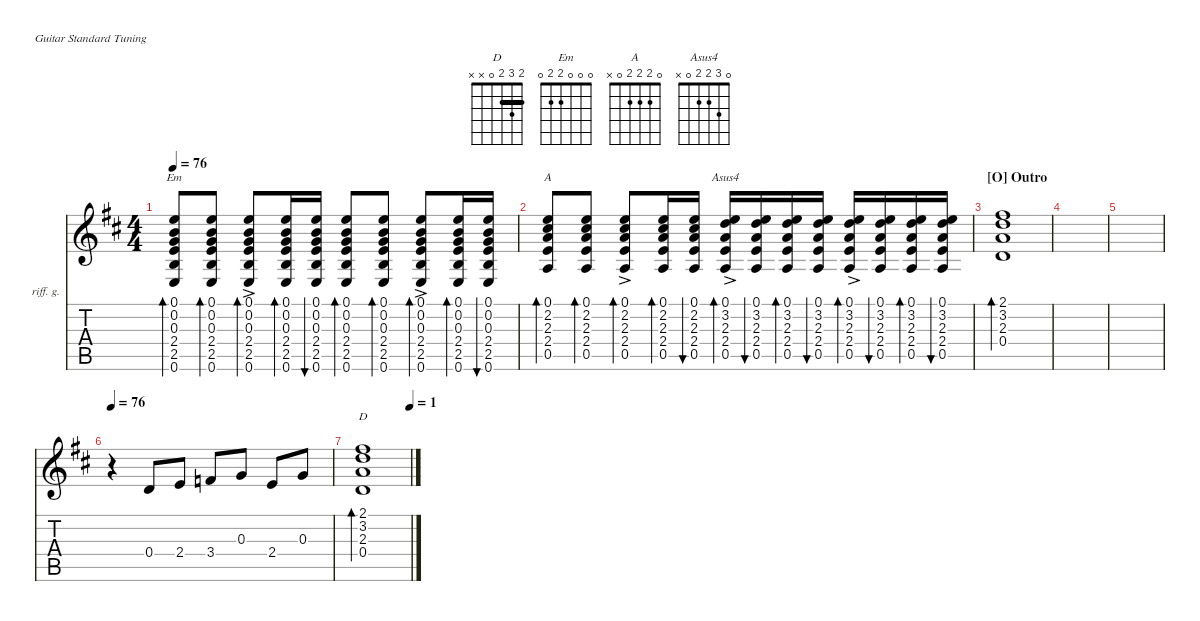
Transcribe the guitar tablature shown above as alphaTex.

\defaultSystemsLayout 4
\hideDynamics
\bracketExtendMode nobrackets
\firstSystemTrackNameOrientation horizontal
\otherSystemsTrackNameOrientation horizontal
\track ("riff guitar" "riff. g.") {instrument acousticguitarsteel}
\staff {score tabs}
\tuning (E4 B3 G3 D3 A2 E2)
\chord ("D" 2 3 2 0 x x) {showfingering false barre 2}
\chord ("Em" 0 0 0 2 2 0) {showfingering false}
\chord ("A" 0 2 2 2 0 x) {showfingering false}
\chord ("Asus4" 0 3 2 2 0 x) {showfingering false}
\ts (4 4)
\tempo 76
\clef g2
\ks d
(0.6{acc forcenatural} 2.5{acc forcenatural} 2.4{acc forcenatural} 0.3{acc forcenatural} 0.1{acc forcenatural} 0.2{acc forcenatural}).8{bd 30 ch "Em" dy mf} (0.6{acc forcenatural} 2.5{acc forcenatural} 2.4{acc forcenatural} 0.3{acc forcenatural} 0.1{acc forcenatural} 0.2{acc forcenatural}).8{bd 30} (0.6{acc forcenatural} 2.5{ac acc forcenatural} 2.4{acc forcenatural} 0.3{acc forcenatural} 0.1{acc forcenatural} 0.2{acc forcenatural}).8{bd 30} (0.6{acc forcenatural} 2.5{acc forcenatural} 2.4{acc forcenatural} 0.3{acc forcenatural} 0.1{acc forcenatural} 0.2{acc forcenatural}).16{bd 30} (0.6{acc forcenatural} 2.5{acc forcenatural} 2.4{acc forcenatural} 0.3{acc forcenatural} 0.1{acc forcenatural} 0.2{acc forcenatural}).16{bu 30} (0.6{acc forcenatural} 2.5{acc forcenatural} 2.4{acc forcenatural} 0.3{acc forcenatural} 0.1{acc forcenatural} 0.2{acc forcenatural}).8{bd 30} (0.6{acc forcenatural} 2.5{acc forcenatural} 2.4{acc forcenatural} 0.3{acc forcenatural} 0.1{acc forcenatural} 0.2{acc forcenatural}).8{bd 30} (0.6{acc forcenatural} 2.5{acc forcenatural} 2.4{ac acc forcenatural} 0.3{acc forcenatural} 0.1{acc forcenatural} 0.2{acc forcenatural}).8{bd 30} (0.6{acc forcenatural} 2.5{acc forcenatural} 2.4{acc forcenatural} 0.3{acc forcenatural} 0.1{acc forcenatural} 0.2{acc forcenatural}).16{bd 30} (0.6{acc forcenatural} 2.5{acc forcenatural} 2.4{acc forcenatural} 0.3{acc forcenatural} 0.1{acc forcenatural} 0.2{acc forcenatural}).16{bu 30} |
(2.4{acc forcenatural} 2.3{acc forcenatural} 2.2{acc #} 0.1{acc forcenatural} 0.5{acc forcenatural}).8{bd 30 ch "A"} (2.4{acc forcenatural} 2.3{acc forcenatural} 2.2{acc #} 0.1{acc forcenatural} 0.5{acc forcenatural}).8{bd 30} (2.4{ac acc forcenatural} 2.3{ac acc forcenatural} 2.2{ac acc #} 0.1{ac acc forcenatural} 0.5{ac acc forcenatural}).8{bd 30} (2.4{acc forcenatural} 2.3{acc forcenatural} 2.2{acc #} 0.1{acc forcenatural} 0.5{acc forcenatural}).16{bd 30} (2.4{acc forcenatural} 2.3{acc forcenatural} 2.2{acc #} 0.1{acc forcenatural} 0.5{acc forcenatural}).16{bu 30} (0.1{acc forcenatural} 2.3{acc forcenatural} 2.4{acc forcenatural} 3.2{acc forcenatural} 0.5{ac acc forcenatural}).16{bd 30 ch "Asus4"} (2.4{acc forcenatural} 2.3{acc forcenatural} 3.2{acc forcenatural} 0.1{acc forcenatural} 0.5{acc forcenatural}).16{bu 30} (0.1{acc forcenatural} 2.3{acc forcenatural} 2.4{acc forcenatural} 3.2{acc forcenatural} 0.5{acc forcenatural}).16{bd 30} (2.4{acc forcenatural} 2.3{acc forcenatural} 3.2{acc forcenatural} 0.1{acc forcenatural} 0.5{acc forcenatural}).16{bu 30} (0.1{ac acc forcenatural} 2.3{ac acc forcenatural} 2.4{ac acc forcenatural} 3.2{ac acc forcenatural} 0.5{ac acc forcenatural}).16{bd 30} (2.4{acc forcenatural} 2.3{acc forcenatural} 3.2{acc forcenatural} 0.1{acc forcenatural} 0.5{acc forcenatural}).16{bu 30} (0.1{acc forcenatural} 2.3{acc forcenatural} 2.4{acc forcenatural} 3.2{acc forcenatural} 0.5{acc forcenatural}).16{bd 30} (2.4{acc forcenatural} 2.3{acc forcenatural} 3.2{acc forcenatural} 0.1{acc forcenatural} 0.5{acc forcenatural}).16{bu 30} |
\section ("O" "Outro")
(0.4{acc forcenatural} 2.3{acc forcenatural} 3.2{acc forcenatural} 2.1{acc #}).1{bd 30} |
|
|
\tempo 76
r.4 0.4{acc forcenatural}.8 2.4{acc forcenatural}.8 3.4{acc forcenatural}.8 0.3{acc forcenatural}.8 2.4{acc forcenatural}.8 0.3{acc forcenatural}.8 |
\tempo (1 1)
(0.4{acc forcenatural} 2.3{acc forcenatural} 3.2{acc forcenatural} 2.1{acc #}).1{bd 30 ch "D"}
